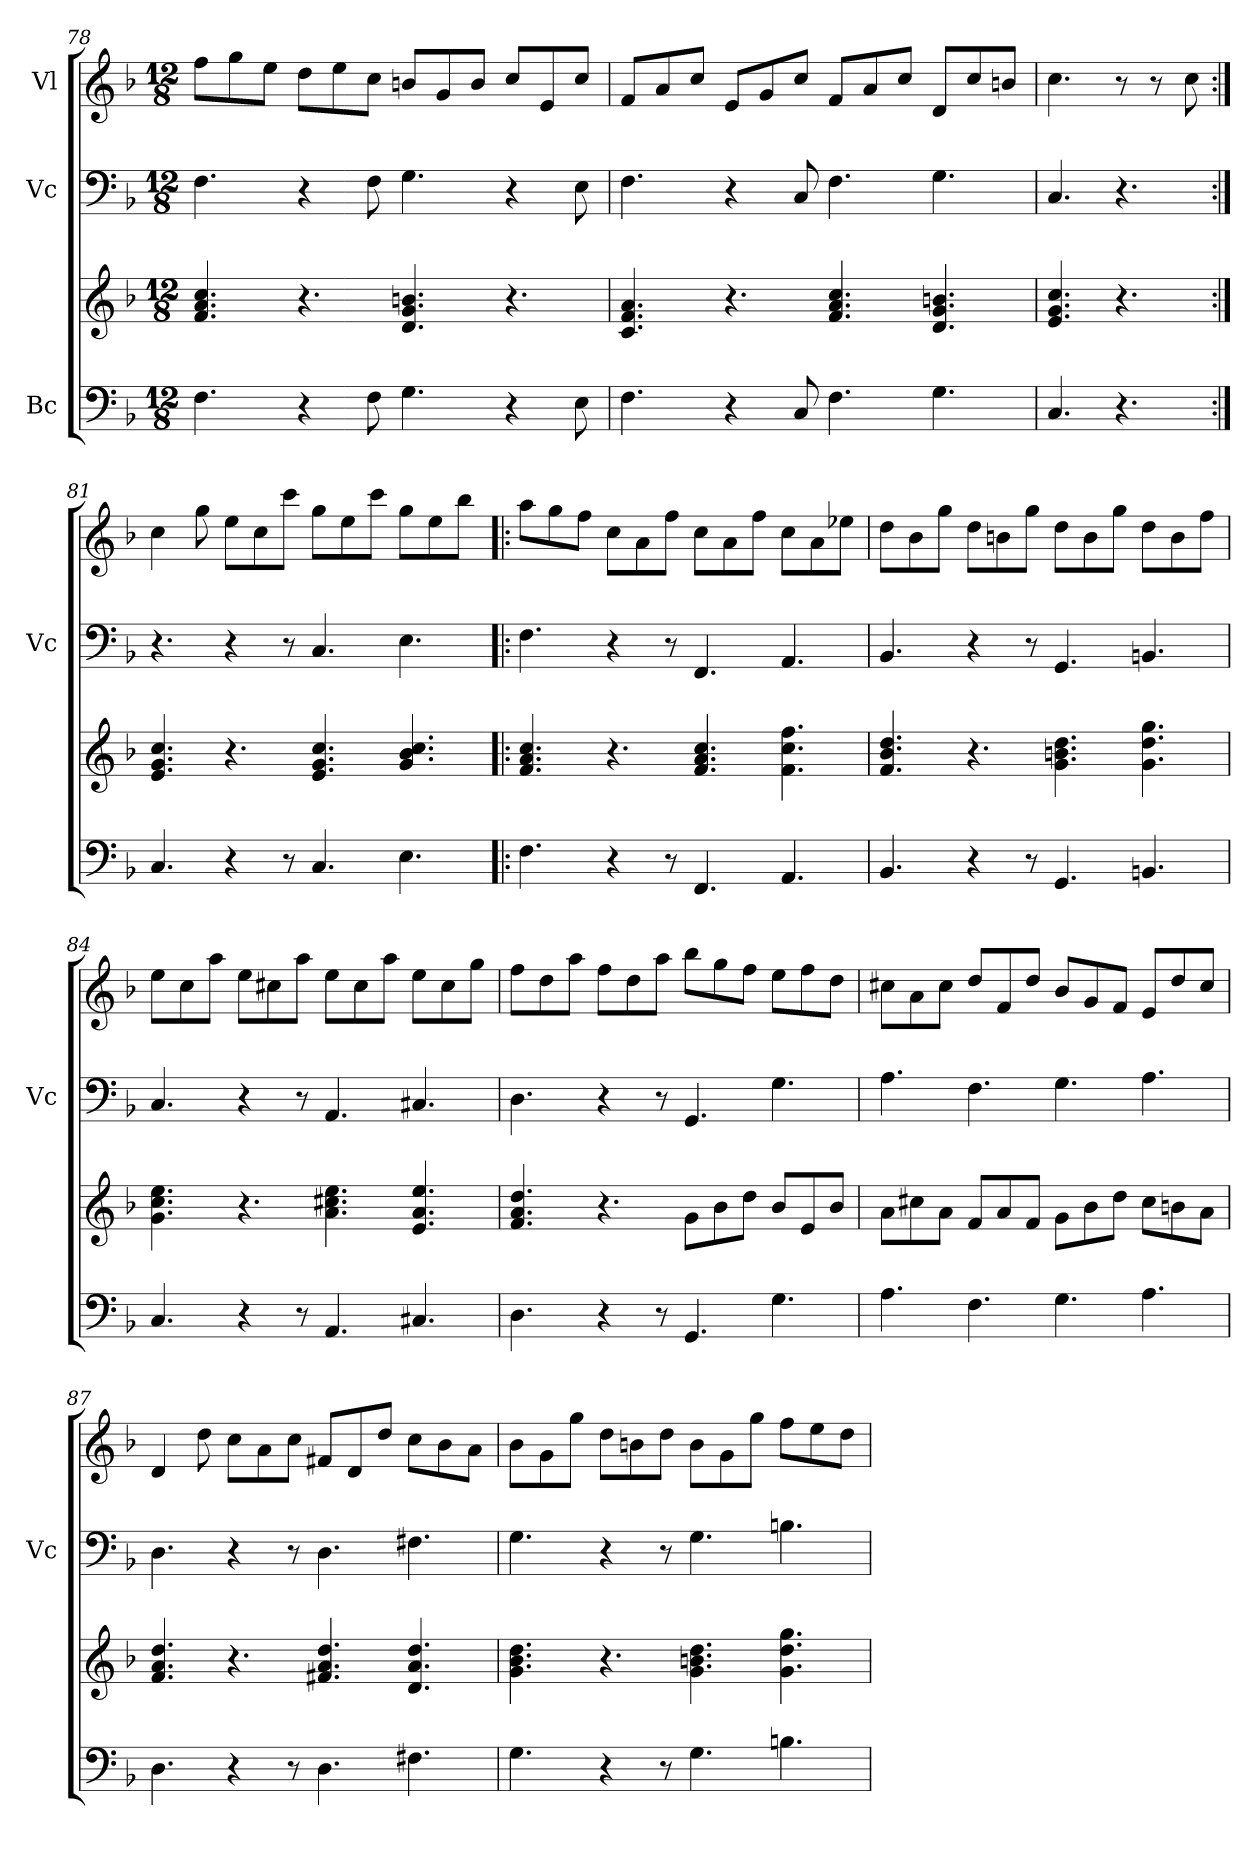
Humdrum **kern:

**kern	**kern	**kern	**kern
*part3	*part3	*part2	*part1
*staff4	*staff3	*staff2	*staff1
*I"Bc	*	*I"Vc	*I"Vl
*	*	*I'Vc	*
!!LO:PB:g=z
*clefF4	*clefG2	*clefF4	*clefG2
*k[b-]	*k[b-]	*k[b-]	*k[b-]
*M12/8	*M12/8	*M12/8	*M12/8
=78	=78	=78	=78
4.F\	4.f/ 4.a/ 4.cc/	4.F\	8ff\L
.	.	.	8gg\
.	.	.	8ee\J
4r	4.r	4r	8dd\L
.	.	.	8ee\
8F\	.	8F\	8cc\J
4.G\	4.d/ 4.g/ 4.bn/	4.G\	8bn/L
.	.	.	8g/
.	.	.	8b/J
4r	4.r	4r	8cc/L
.	.	.	8e/
8E\	.	8E\	8cc/J
=79	=79	=79	=79
4.F\	4.c/ 4.f/ 4.a/	4.F\	8f/L
.	.	.	8a/
.	.	.	8cc/J
4r	4.r	4r	8e/L
.	.	.	8g/
8C/	.	8C/	8cc/J
4.F\	4.f/ 4.a/ 4.cc/	4.F\	8f/L
.	.	.	8a/
.	.	.	8cc/J
4.G\	4.d/ 4.g/ 4.bn/	4.G\	8d/L
.	.	.	8cc/
.	.	.	8bn/J
=80	=80	=80	=80
4.C/	4.e/ 4.g/ 4.cc/	4.C/	4.cc\
4.r	4.r	4.r	8r
.	.	.	8r
.	.	.	8cc\
=81:|!	=81:|!	=81:|!	=81:|!
4.C/	4.e/ 4.g/ 4.cc/	4.r	4cc\
.	.	.	8gg\
4r	4.r	4r	8ee\L
.	.	.	8cc\
8r	.	8r	8ccc\J
4.C/	4.e/ 4.g/ 4.cc/	4.C/	8gg\L
.	.	.	8ee\
.	.	.	8ccc\J
4.E\	4.g/ 4.b-/ 4.cc/	4.E\	8gg\L
.	.	.	8ee\
.	.	.	8bb-\J
!!LO:LB:g=z
=82!|:	=82!|:	=82!|:	=82!|:
4.F\	4.f/ 4.a/ 4.cc/	4.F\	8aa\L
.	.	.	8gg\
.	.	.	8ff\J
4r	4.r	4r	8cc\L
.	.	.	8a\
8r	.	8r	8ff\J
4.FF/	4.f/ 4.a/ 4.cc/	4.FF/	8cc\L
.	.	.	8a\
.	.	.	8ff\J
4.AA/	4.f\ 4.cc\ 4.ff\	4.AA/	8cc\L
.	.	.	8a\
.	.	.	8ee-X\J
=83	=83	=83	=83
4.BB-/	4.f/ 4.b-/ 4.dd/	4.BB-/	8dd\L
.	.	.	8b-\
.	.	.	8gg\J
4r	4.r	4r	8dd\L
.	.	.	8bn\
8r	.	8r	8gg\J
4.GG/	4.g\ 4.bn\ 4.dd\	4.GG/	8dd\L
.	.	.	8b\
.	.	.	8gg\J
4.BBn/	4.g\ 4.dd\ 4.gg\	4.BBn/	8dd\L
.	.	.	8b\
.	.	.	8ff\J
=84	=84	=84	=84
4.C/	4.g\ 4.cc\ 4.ee\	4.C/	8ee\L
.	.	.	8cc\
.	.	.	8aa\J
4r	4.r	4r	8ee\L
.	.	.	8cc#X\
8r	.	8r	8aa\J
4.AA/	4.a\ 4.cc#X\ 4.ee\	4.AA/	8ee\L
.	.	.	8cc#\
.	.	.	8aa\J
4.C#X/	4.e/ 4.a/ 4.ee/	4.C#X/	8ee\L
.	.	.	8cc#\
.	.	.	8gg\J
!!LO:LB:g=z
=85	=85	=85	=85
4.D\	4.f/ 4.a/ 4.dd/	4.D\	8ff\L
.	.	.	8dd\
.	.	.	8aa\J
4r	4.r	4r	8ff\L
.	.	.	8dd\
8r	.	8r	8aa\J
4.GG/	8g\L	4.GG/	8bb-\L
.	8b-\	.	8gg\
.	8dd\J	.	8ff\J
4.G\	8b-/L	4.G\	8ee\L
.	8e/	.	8ff\
.	8b-/J	.	8dd\J
=86	=86	=86	=86
4.A\	8a\L	4.A\	8cc#X\L
.	8cc#X\	.	8a\
.	8a\J	.	8cc#\J
4.F\	8f/L	4.F\	8dd/L
.	8a/	.	8f/
.	8f/J	.	8dd/J
4.G\	8g\L	4.G\	8b-/L
.	8b-\	.	8g/
.	8dd\J	.	8f/J
4.A\	8cc#\L	4.A\	8e/L
.	8bn\	.	8dd/
.	8a\J	.	8cc#/J
=87	=87	=87	=87
4.D\	4.f/ 4.a/ 4.dd/	4.D\	4d/
.	.	.	8dd\
4r	4.r	4r	8cc\L
.	.	.	8a\
8r	.	8r	8cc\J
4.D\	4.f#X/ 4.a/ 4.dd/	4.D\	8f#X/L
.	.	.	8d/
.	.	.	8dd/J
4.F#X\	4.d/ 4.a/ 4.dd/	4.F#X\	8cc\L
.	.	.	8b-\
.	.	.	8a\J
=88	=88	=88	=88
4.G\	4.g\ 4.b-\ 4.dd\	4.G\	8b-\L
.	.	.	8g\
.	.	.	8gg\J
4r	4.r	4r	8dd\L
.	.	.	8bn\
8r	.	8r	8dd\J
4.G\	4.g\ 4.bn\ 4.dd\	4.G\	8b\L
.	.	.	8g\
.	.	.	8gg\J
4.Bn\	4.g\ 4.dd\ 4.gg\	4.Bn\	8ff\L
.	.	.	8ee\
.	.	.	8dd\J
=	=	=	=
*-	*-	*-	*-
